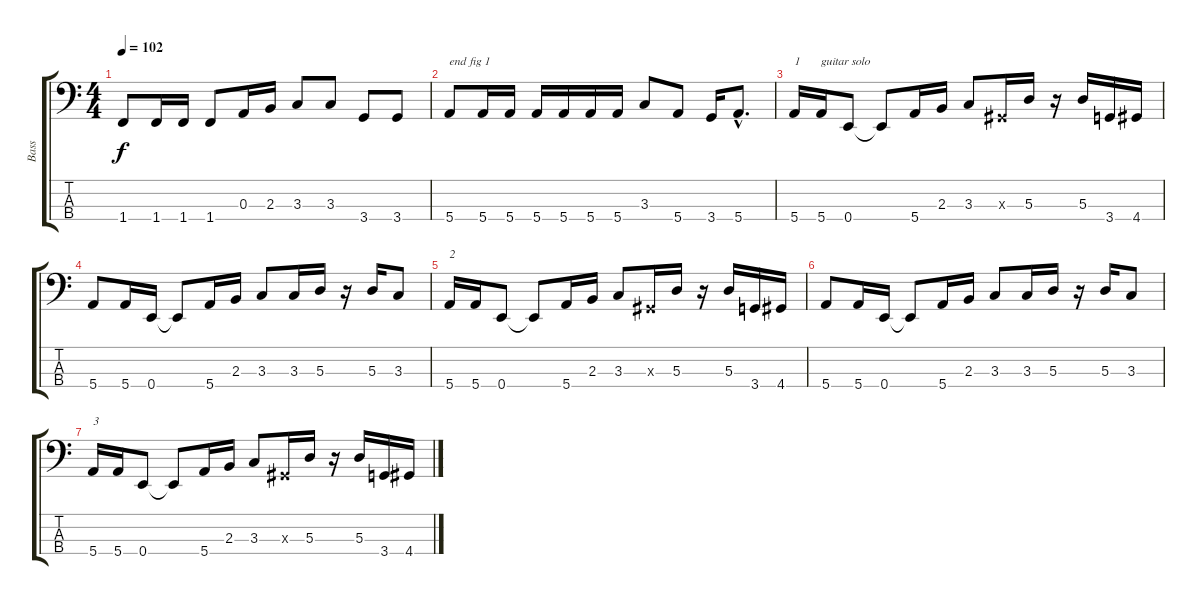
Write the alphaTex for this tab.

\track ("Bass" "Bass") {instrument electricbassfinger}
\staff {score tabs}
\tuning (G2 D2 A1 E1) {hide}
\ts (4 4)
\tempo 102
\clef f4
\ks c
1.4.8{dy f} 1.4.16 1.4.16 1.4.8 0.3.16 2.3.16 3.3.8 3.3.8 3.4.8 3.4.8 |
5.4.8{txt "end fig 1"} 5.4.16 5.4.16 5.4.16 5.4.16 5.4.16 5.4.16 3.3.8 5.4.8 3.4.16 5.4{hac}.8{d} |
5.4.16{txt "1"} 5.4.16{txt "guitar solo"} 0.4.8 0.4{t}.8 5.4.16 2.3.16 3.3.8 -1.3{x}.16 5.3.16 r.16 5.3.16 3.4.16 4.4.16 |
5.4.8 5.4.16 0.4.16 0.4{t}.8 5.4.16 2.3.16 3.3.8 3.3.16 5.3.16 r.16 5.3.16 3.3.8 |
5.4.16{txt "2"} 5.4.16 0.4.8 0.4{t}.8 5.4.16 2.3.16 3.3.8 -1.3{x}.16 5.3.16 r.16 5.3.16 3.4.16 4.4.16 |
5.4.8 5.4.16 0.4.16 0.4{t}.8 5.4.16 2.3.16 3.3.8 3.3.16 5.3.16 r.16 5.3.16 3.3.8 |
5.4.16{txt "3"} 5.4.16 0.4.8 0.4{t}.8 5.4.16 2.3.16 3.3.8 -1.3{x}.16 5.3.16 r.16 5.3.16 3.4.16 4.4.16
